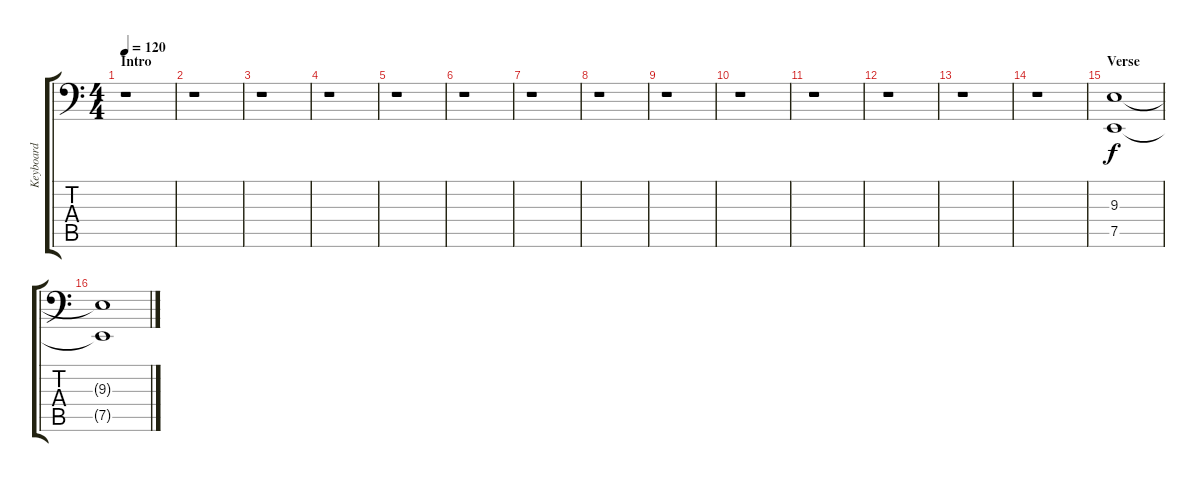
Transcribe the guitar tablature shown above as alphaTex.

\track ("Keyboard" "Keyboard") {instrument stringensemble1}
\staff {score tabs}
\tuning (E3 B2 G2 D2 A1 E1) {hide}
\ts (4 4)
\section ("" "Intro")
\tempo 120
\clef f4
\ks c
r.1{dy f instrument stringensemble1} |
r.1 |
r.1 |
r.1 |
r.1 |
r.1 |
r.1 |
r.1 |
r.1 |
r.1 |
r.1 |
r.1 |
r.1 |
r.1 |
\section ("" "Verse")
(9.3 7.5).1 |
(9.3{t} 7.5{t}).1
